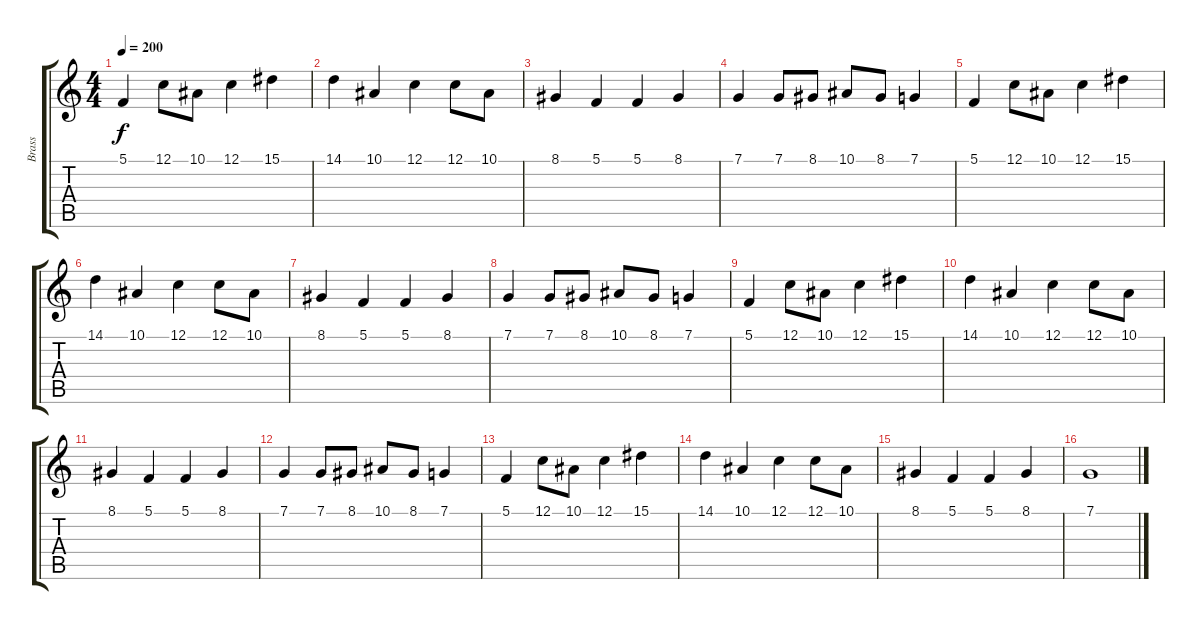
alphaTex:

\track ("Brass" "Brass") {instrument brasssection}
\staff {score tabs}
\tuning (C4 G3 Eb3 Bb2 F2 C2) {hide}
\ts (4 4)
\tempo 200
\clef g2
\ks c
5.1.4{dy f instrument brasssection} 12.1.8 10.1.8 12.1.4 15.1.4 |
14.1.4 10.1.4 12.1.4 12.1.8 10.1.8 |
8.1.4 5.1.4 5.1.4 8.1.4 |
7.1.4 7.1.8 8.1.8 10.1.8 8.1.8 7.1.4 |
5.1.4 12.1.8 10.1.8 12.1.4 15.1.4 |
14.1.4 10.1.4 12.1.4 12.1.8 10.1.8 |
8.1.4 5.1.4 5.1.4 8.1.4 |
7.1.4 7.1.8 8.1.8 10.1.8 8.1.8 7.1.4 |
5.1.4 12.1.8 10.1.8 12.1.4 15.1.4 |
14.1.4 10.1.4 12.1.4 12.1.8 10.1.8 |
8.1.4 5.1.4 5.1.4 8.1.4 |
7.1.4 7.1.8 8.1.8 10.1.8 8.1.8 7.1.4 |
5.1.4 12.1.8 10.1.8 12.1.4 15.1.4 |
14.1.4 10.1.4 12.1.4 12.1.8 10.1.8 |
8.1.4 5.1.4 5.1.4 8.1.4 |
7.1.1
